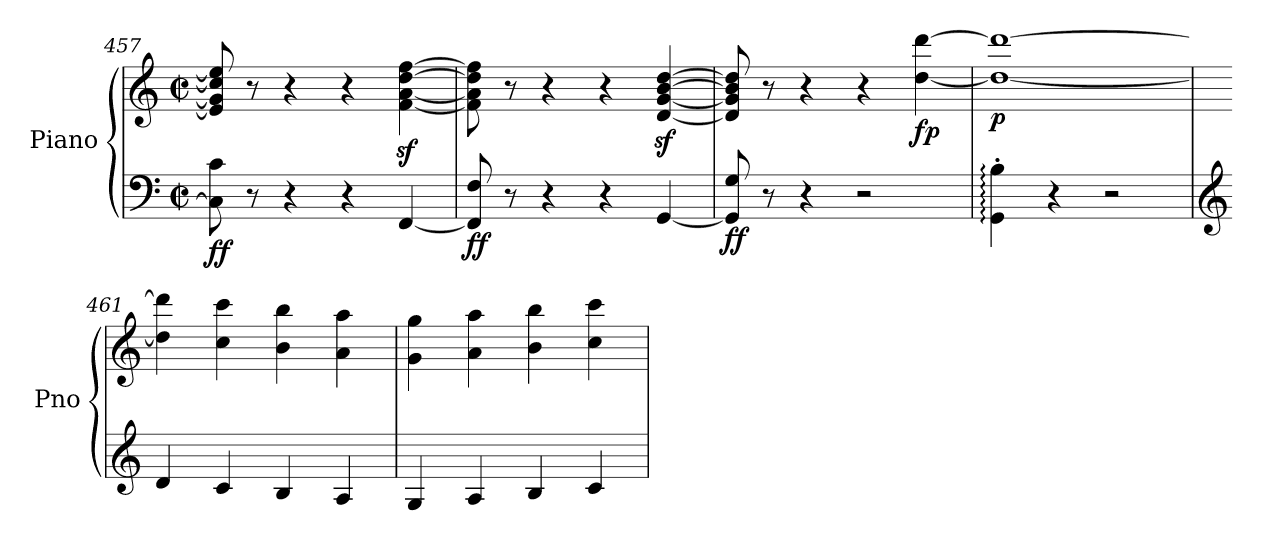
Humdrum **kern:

**kern	**kern	**dynam
*part1	*part1	*part1
*staff2	*staff1	*staff1/2
*I"Piano	*	*
*I'Pno	*	*
*clefF4	*clefG2	*
*k[]	*k[]	*
*M4/4	*M4/4	*
*met(c|)	*met(c|)	*
=457	=457	=457
!	!	!LO:DY:b=2
8C\] 8c\	8e/] 8g/] 8cc/] 8ee/]	ff
8r	8r	.
4r	4r	.
4r	4r	.
[4FF/	[4f\z< [4a\z< [4dd\z< [4ff\z<	.
=458	=458	=458
!	!	!LO:DY:b=2
8FF/] 8F/	8f\] 8a\] 8dd\] 8ff\]	ff
8r	8r	.
4r	4r	.
4r	4r	.
[4GG/	[4d/z< [4g/z< [4b/z< [4dd/z<	.
!!LO:LB:g=z
=459	=459	=459
!	!	!LO:DY:b=2
8GG/] 8G/	8d/] 8g/] 8b/] 8dd/]	ff
8r	8r	.
4r	4r	.
2r	4r	.
!	!	!LO:DY:b
.	[4dd\ [4ddd\	fp
=460	=460	=460
!	!	!LO:DY:b
4GG\:' 4B\:'	1dd_ 1ddd_	p
4r	.	.
2r	.	.
=461	=461	=461
*clefG2	*	*
4d/	4dd\] 4ddd\]	.
4c/	4cc\ 4ccc\	.
4B/	4b\ 4bb\	.
4A/	4a\ 4aa\	.
=462	=462	=462
4G/	4g\ 4gg\	.
4A/	4a\ 4aa\	.
4B/	4b\ 4bb\	.
4c/	4cc\ 4ccc\	.
=	=	=
*-	*-	*-
